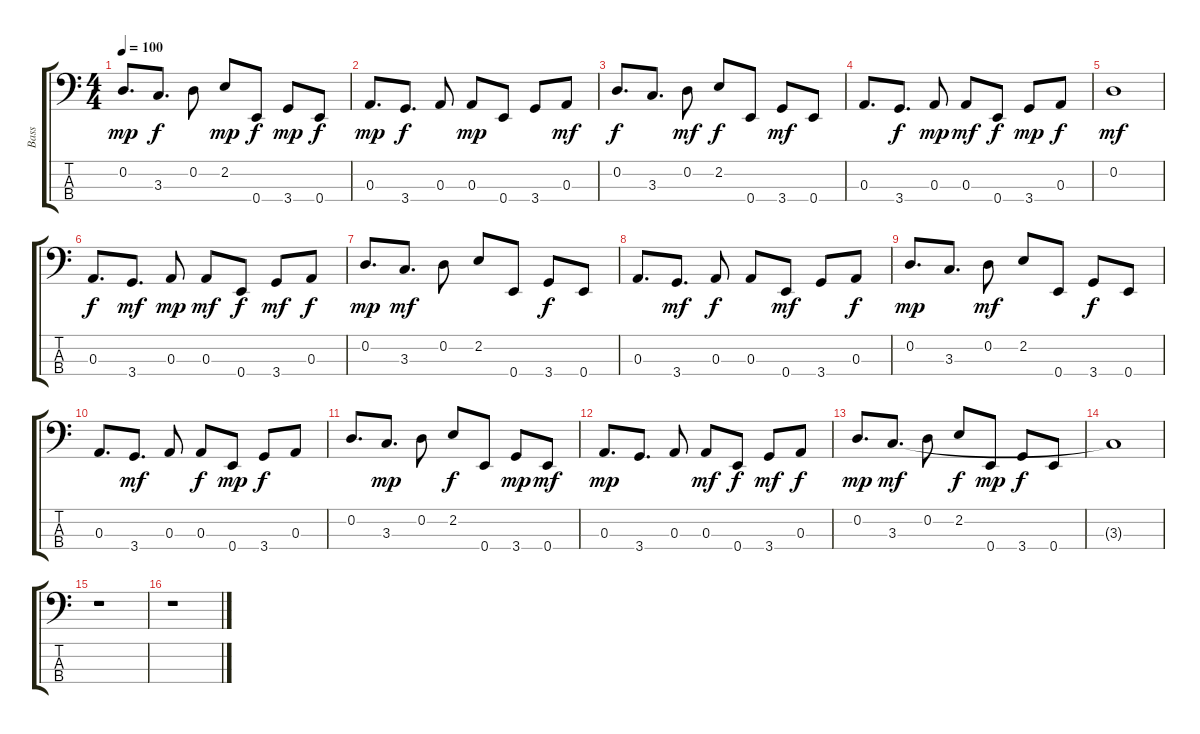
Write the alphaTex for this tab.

\track ("Bass" "Bass") {instrument electricbassfinger}
\staff {score tabs}
\tuning (G2 D2 A1 E1) {hide}
\ts (4 4)
\tempo 100
\clef f4
\ks c
0.2.8{d dy mp} 3.3.8{d dy f} 0.2.8 2.2.8{dy mp} 0.4.8{dy f} 3.4.8{dy mp} 0.4.8{dy f} |
0.3.8{d dy mp} 3.4.8{d dy f} 0.3.8 0.3.8{dy mp} 0.4.8 3.4.8 0.3.8{dy mf} |
0.2.8{d dy f} 3.3.8{d} 0.2.8{dy mf} 2.2.8{dy f} 0.4.8 3.4.8{dy mf} 0.4.8 |
0.3.8{d} 3.4.8{d dy f} 0.3.8{dy mp} 0.3.8{dy mf} 0.4.8{dy f} 3.4.8{dy mp} 0.3.8{dy f} |
0.2.1{dy mf} |
0.3.8{d dy f} 3.4.8{d dy mf} 0.3.8{dy mp} 0.3.8{dy mf} 0.4.8{dy f} 3.4.8{dy mf} 0.3.8{dy f} |
0.2.8{d dy mp} 3.3.8{d dy mf} 0.2.8 2.2.8 0.4.8 3.4.8{dy f} 0.4.8 |
0.3.8{d} 3.4.8{d dy mf} 0.3.8{dy f} 0.3.8 0.4.8{dy mf} 3.4.8 0.3.8{dy f} |
0.2.8{d dy mp} 3.3.8{d} 0.2.8{dy mf} 2.2.8 0.4.8 3.4.8{dy f} 0.4.8 |
0.3.8{d} 3.4.8{d dy mf} 0.3.8 0.3.8{dy f} 0.4.8{dy mp} 3.4.8{dy f} 0.3.8 |
0.2.8{d} 3.3.8{d dy mp} 0.2.8 2.2.8{dy f} 0.4.8 3.4.8{dy mp} 0.4.8{dy mf} |
0.3.8{d dy mp} 3.4.8{d} 0.3.8 0.3.8{dy mf} 0.4.8{dy f} 3.4.8{dy mf} 0.3.8{dy f} |
0.2.8{d dy mp} 3.3.8{d dy mf} 0.2.8 2.2.8{dy f} 0.4.8{dy mp} 3.4.8{dy f} 0.4.8 |
3.3{t}.1 |
r.1 |
r.1
